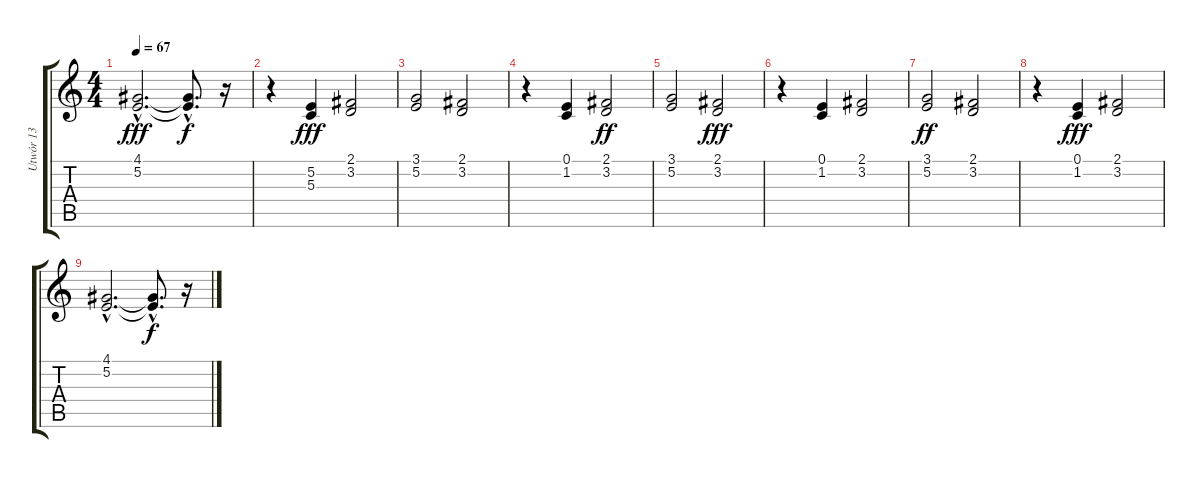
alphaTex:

\track ("Utwór 13" "Utwór 13") {instrument pad2warm}
\staff {score tabs}
\tuning (E4 B3 G3 D3 A2 E2) {hide}
\ts (4 4)
\tempo 67
\clef g2
\ks c
(4.1{hac} 5.2{hac}).2{d dy fff} (4.1{hac t} 5.2{hac t}).8{d dy f} r.16 |
r.4 (5.2 5.3).4{dy fff} (2.1 3.2).2 |
(3.1 5.2).2 (2.1 3.2).2 |
r.4 (0.1 1.2).4 (2.1 3.2).2{dy ff} |
(3.1 5.2).2 (2.1 3.2).2{dy fff} |
r.4 (0.1 1.2).4 (2.1 3.2).2 |
(3.1 5.2).2{dy ff} (2.1 3.2).2 |
r.4 (0.1 1.2).4{dy fff} (2.1 3.2).2 |
(4.1{hac} 5.2{hac}).2{d} (4.1{hac t} 5.2{hac t}).8{d dy f} r.16
